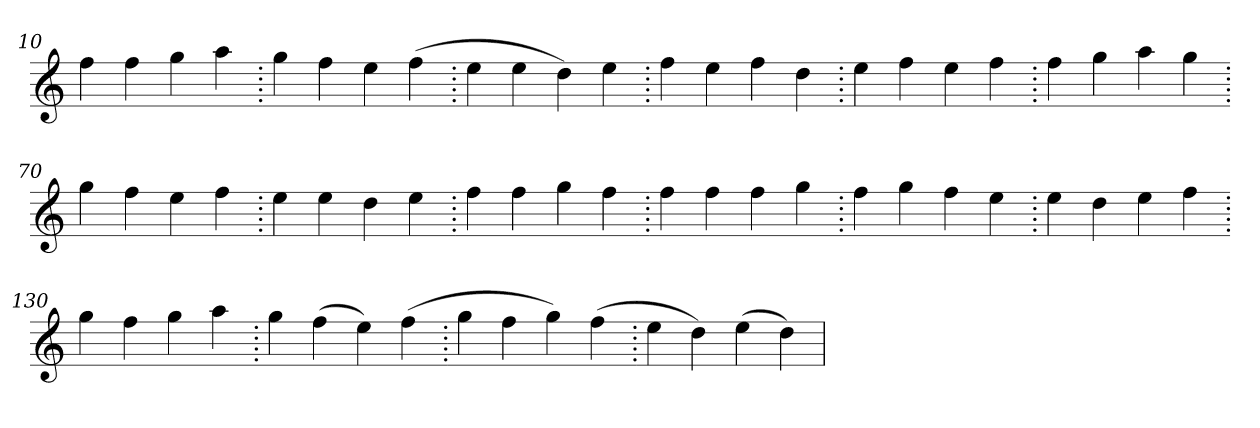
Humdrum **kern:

**kern
*part1
*staff1
*clefG2
=10.
4ff
4ff
4gg
4aa
=20.
4gg
4ff
4ee
(>4ff
=30.
4ee
4ee
4dd)
4ee
=40.
4ff
4ee
4ff
4dd
=50.
4ee
4ff
4ee
4ff
=60.
4ff
4gg
4aa
4gg
=70.
4gg
4ff
4ee
4ff
=80.
4ee
4ee
4dd
4ee
=90.
4ff
4ff
4gg
4ff
=100.
4ff
4ff
4ff
4gg
=110.
4ff
4gg
4ff
4ee
=120.
4ee
4dd
4ee
4ff
=130.
4gg
4ff
4gg
4aa
=140.
4gg
(>4ff
4ee)
(>4ff
=150.
4gg
4ff
4gg)
(>4ff
=160.
4ee
4dd)
(>4ee
4dd)
=
*-
